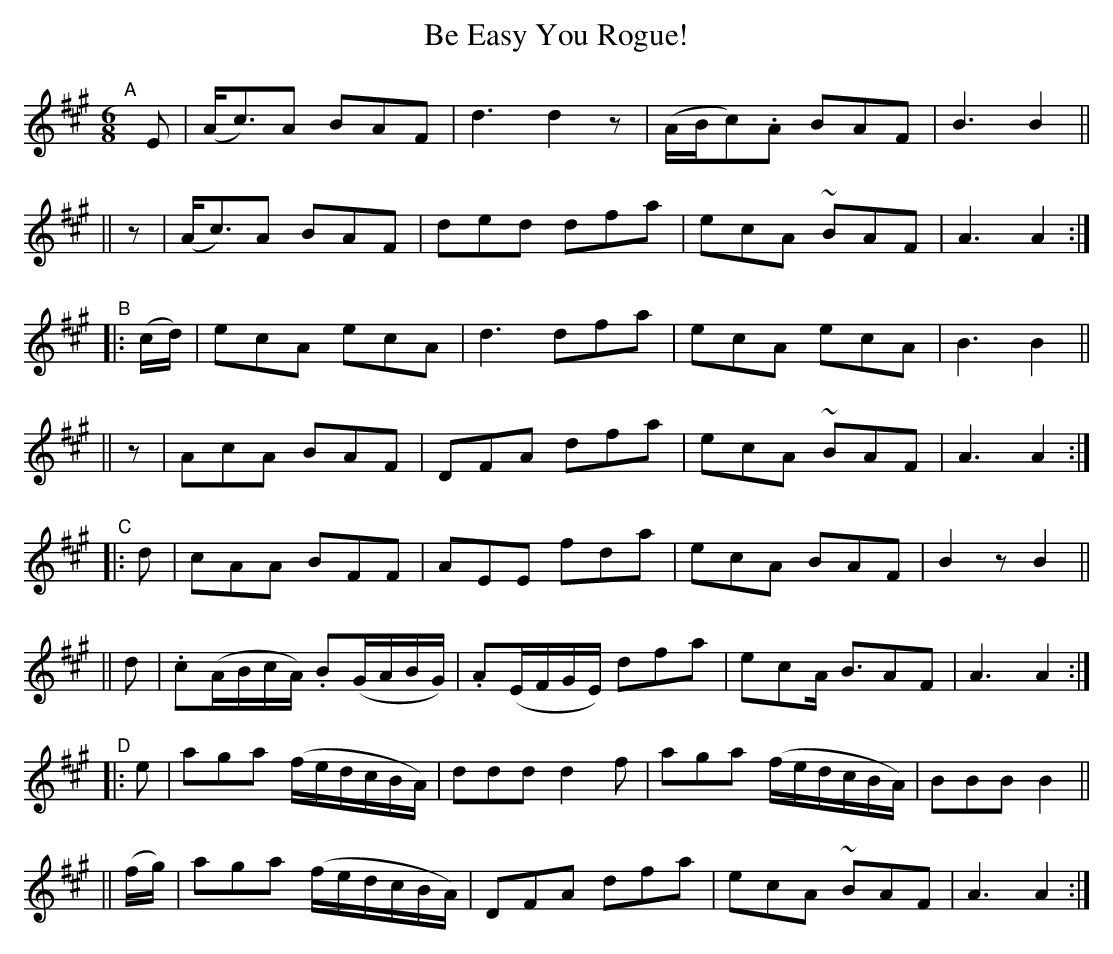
X:1
T: Be Easy You Rogue!
M: 6/8
L: 1/8
K: A
"^A"[|] \
  E  | (A<c)A BAF | d3 d2z | (A/B/c).A BAF | B3 B2 ||
|| z | (A<c)A BAF | ded dfa | ecA ~BAF | A3 A2 :|
"^B"|: \
(c/d/) | ecA ecA | d3 dfa | ecA ecA | B3 B2 ||
|| z   | AcA BAF | DFA dfa | ecA ~BAF | A3 A2 :|
"^C"|: \
   d | cAA BFF | AEE fda | ecA BAF | B2z B2 ||
|| d | .c(A/B/c/A/) .B(G/A/B/G/) | .A(E/F/G/E/) dfa | ecA <BAF | A3 A2 :|
"^D"\
|:  e     | aga (f/e/d/c/B/A/) | ddd d2f | aga (f/e/d/c/B/A/) | BBB B2 ||
|| (f/g/) | aga (f/e/d/c/B/A/) | DFA dfa | ecA ~BAF | A3 A2 :|
